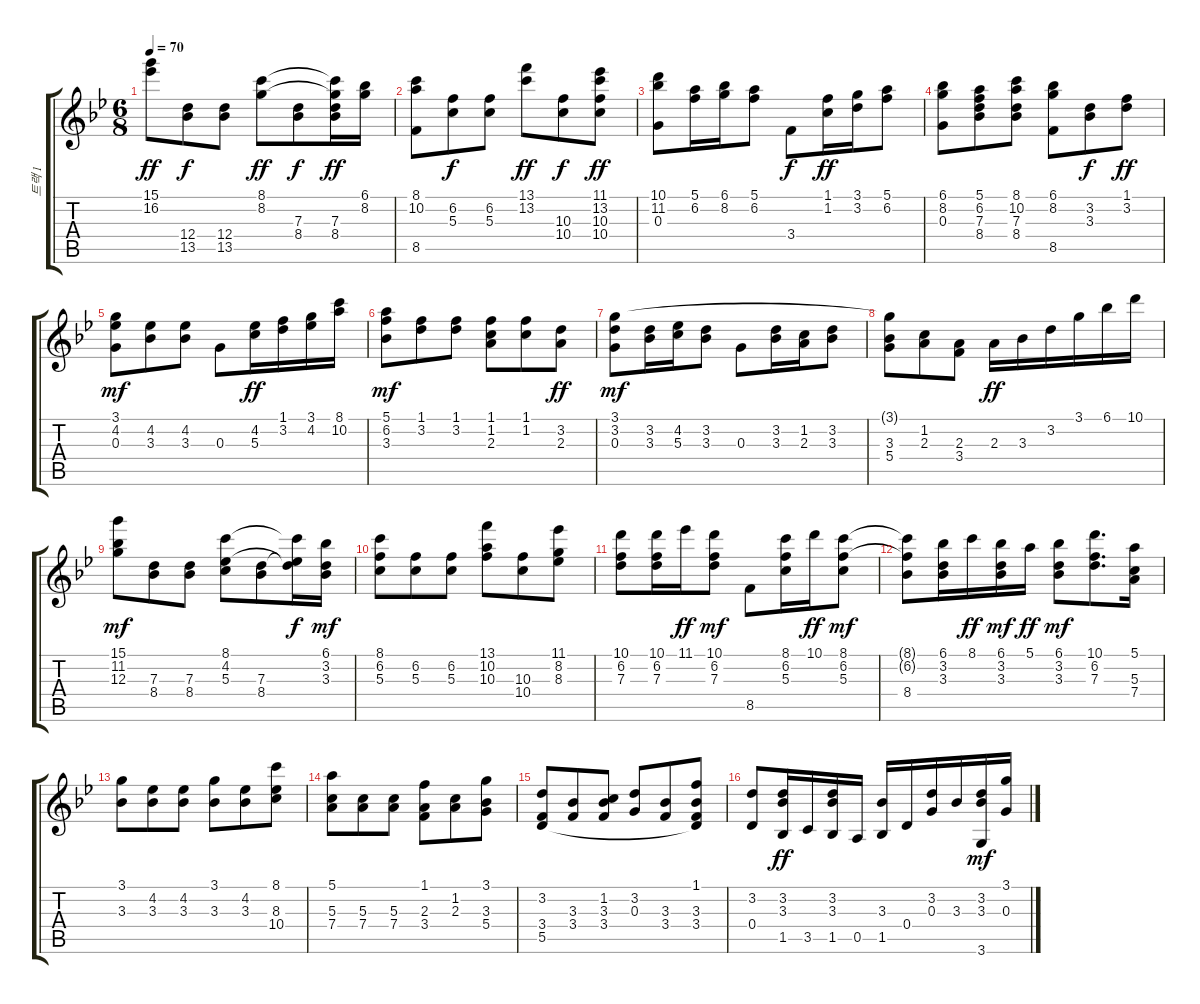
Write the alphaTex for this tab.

\track ("트랙 1" "트랙 1") {instrument acousticguitarsteel}
\staff {score tabs}
\tuning (E4 B3 G3 D3 A2 E2) {hide}
\ts (6 8)
\tempo 70
\clef g2
\ks bb
(15.1 16.2).8{dy ff} (12.4 13.5).8{dy f} (12.4 13.5).8 (8.1 8.2).8{dy ff} (7.3 8.4).8{dy f} (8.1{t} 8.2{t} 7.3 8.4).16{dy ff} (6.1 8.2).16 |
(8.1 10.2 8.5).8 (6.2 5.3).8{dy f} (6.2 5.3).8 (13.1 13.2).8{dy ff} (10.3 10.4).8{dy f} (11.1 13.2 10.3 10.4).8{dy ff} |
(10.1 11.2 0.3).8 (5.1 6.2).16 (6.1 8.2).16 (5.1 6.2).8 3.4.8{dy f} (1.1 1.2).16{dy ff} (3.1 3.2).16 (5.1 6.2).8 |
(6.1 8.2 0.3).8 (5.1 6.2 7.3 8.4).8 (8.1 10.2 7.3 8.4).8 (6.1 8.2 8.5).8 (3.2 3.3).8{dy f} (1.1 3.2).8{dy ff} |
(3.1 4.2 0.3).8{dy mf} (4.2 3.3).8 (4.2 3.3).8 0.3.8 (4.2 5.3).16{dy ff} (1.1 3.2).16 (3.1 4.2).16 (8.1 10.2).16 |
(5.1 6.2 3.3).8{dy mf} (1.1 3.2).8 (1.1 3.2).8 (1.1 1.2 2.3).8 (1.1 1.2).8 (3.2 2.3).8{dy ff} |
(3.1 3.2 0.3).8{dy mf} (3.2 3.3).16 (4.2 5.3).16 (3.2 3.3).8 0.3.8 (3.2 3.3).16 (1.2 2.3).16 (3.2 3.3).8 |
(3.1{t} 3.3 5.4).8 (1.2 2.3).8 (2.3 3.4).8 2.3.16{dy ff} 3.3.16 3.2.16 3.1.16 6.1.16 10.1.16 |
(15.1 11.2 12.3).8{dy mf} (7.3 8.4).8 (7.3 8.4).8 (8.1 4.2 5.3).8 (7.3 8.4).8 (8.1{t} 4.2{t} 7.3{t}).16{dy f} (6.1 3.2 3.3).16{dy mf} |
(8.1 6.2 5.3).8 (6.2 5.3).8 (6.2 5.3).8 (13.1 10.2 10.3).8 (10.3 10.4).8 (11.1 8.2 8.3).8 |
(10.1 6.2 7.3).8 (10.1 6.2 7.3).16 11.1.16{dy ff} (10.1 6.2 7.3).8{dy mf} 8.5.8 (8.1 6.2 5.3).16 10.1.16{dy ff} (8.1 6.2 5.3).8{dy mf} |
(8.1{t} 6.2{t} 8.4).8 (6.1 3.2 3.3).16 8.1.16{dy ff} (6.1 3.2 3.3).16{dy mf} 5.1.16{dy ff} (6.1 3.2 3.3).8{dy mf} (10.1 6.2 7.3).8{d} (5.1 5.3 7.4).16 |
(3.1 3.3).8 (4.2 3.3).8 (4.2 3.3).8 (3.1 3.3).8 (4.2 3.3).8 (8.1 8.3 10.4).8 |
(5.1 5.3 7.4).8 (5.3 7.4).8 (5.3 7.4).8 (1.1 2.3 3.4).8 (1.2 2.3).8 (3.1 3.3 5.4).8 |
(3.2 3.4 5.5).8 (3.3 3.4).8 (1.2 3.3 3.4).8 (3.2 0.3).8 (3.3 3.4).8 (1.1 3.3 3.4 5.5{t}).8 |
(3.2 0.4).8 (3.2 3.3 1.5).16{dy ff} 3.5.16 (3.2 3.3 1.5).16 0.5.16 (3.3 1.5).16 0.4.16 (3.2 0.3).16 3.3.16 (3.2 3.3 3.6).16{dy mf} (3.1 0.3).16
